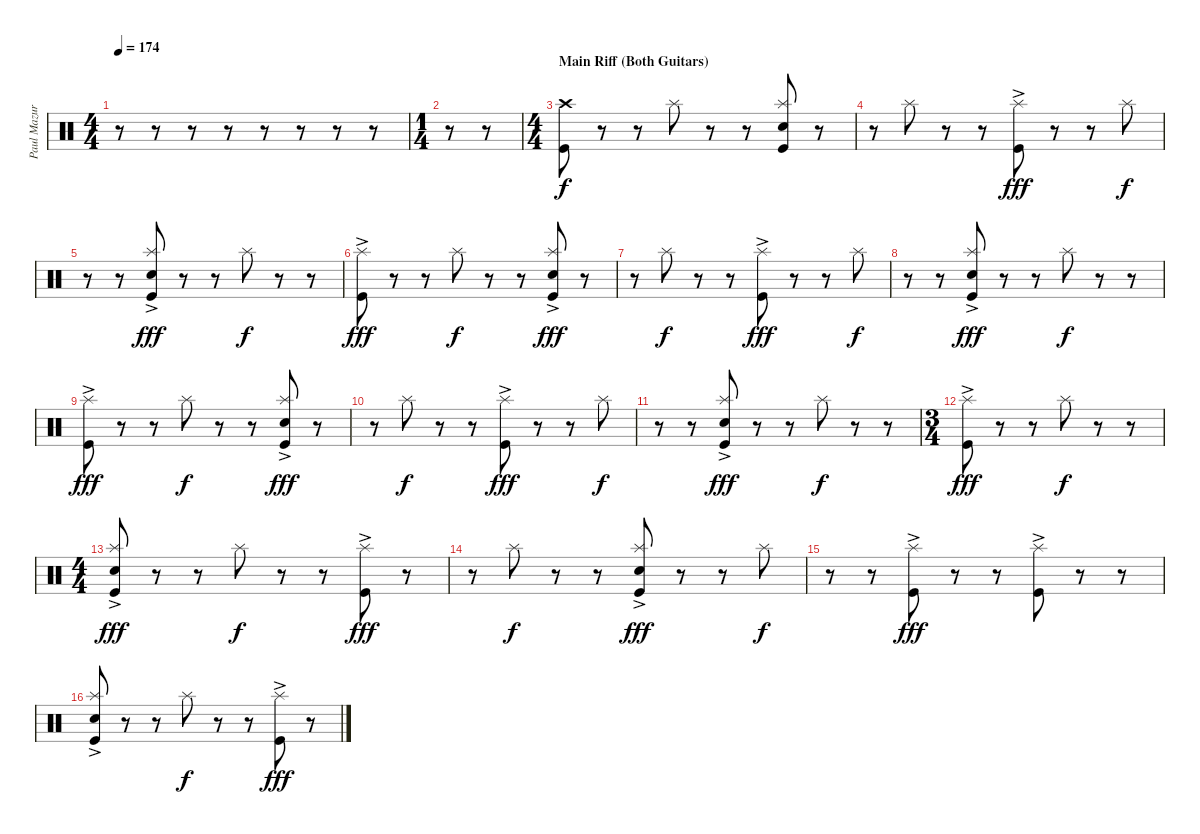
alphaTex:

\track ("Paul Mazurkiewicz" "Paul Mazur") {instrument percussion}
\staff {score}
\articulation defaults
\ts (4 4)
\tempo 174
\clef neutral
\ks c
r.8{dy fff} r.8 r.8 r.8 r.8 r.8 r.8 r.8 |
\ts (1 4)
r.8 r.8 |
\ts (4 4)
\section ("" "Main Riff (Both Guitars)")
("Crash high (hit)" "Kick (hit)").8{dy f} r.8 r.8 "Splash (hit)".8 r.8 r.8 ("Splash (hit)" "Electric Snare (hit)" "Kick (hit)").8 r.8 |
r.8 "Splash (hit)".8 r.8 r.8 ("Splash (hit)" "Kick (hit)"{ac}).8{dy fff} r.8 r.8 "Splash (hit)".8{dy f} |
r.8 r.8 ("Splash (hit)" "Electric Snare (hit)" "Kick (hit)"{ac}).8{dy fff} r.8 r.8 "Splash (hit)".8{dy f} r.8 r.8 |
("Splash (hit)" "Kick (hit)"{ac}).8{dy fff} r.8 r.8 "Splash (hit)".8{dy f} r.8 r.8 ("Splash (hit)" "Electric Snare (hit)" "Kick (hit)"{ac}).8{dy fff} r.8 |
r.8 "Splash (hit)".8{dy f} r.8 r.8 ("Splash (hit)" "Kick (hit)"{ac}).8{dy fff} r.8 r.8 "Splash (hit)".8{dy f} |
r.8 r.8 ("Splash (hit)" "Electric Snare (hit)" "Kick (hit)"{ac}).8{dy fff} r.8 r.8 "Splash (hit)".8{dy f} r.8 r.8 |
("Splash (hit)" "Kick (hit)"{ac}).8{dy fff} r.8 r.8 "Splash (hit)".8{dy f} r.8 r.8 ("Splash (hit)" "Electric Snare (hit)" "Kick (hit)"{ac}).8{dy fff} r.8 |
r.8 "Splash (hit)".8{dy f} r.8 r.8 ("Splash (hit)" "Kick (hit)"{ac}).8{dy fff} r.8 r.8 "Splash (hit)".8{dy f} |
r.8 r.8 ("Splash (hit)" "Electric Snare (hit)" "Kick (hit)"{ac}).8{dy fff} r.8 r.8 "Splash (hit)".8{dy f} r.8 r.8 |
\ts (3 4)
("Splash (hit)" "Kick (hit)"{ac}).8{dy fff} r.8 r.8 "Splash (hit)".8{dy f} r.8 r.8 |
\ts (4 4)
("Splash (hit)" "Electric Snare (hit)" "Kick (hit)"{ac}).8{dy fff} r.8 r.8 "Splash (hit)".8{dy f} r.8 r.8 ("Splash (hit)" "Kick (hit)"{ac}).8{dy fff} r.8 |
r.8 "Splash (hit)".8{dy f} r.8 r.8 ("Splash (hit)" "Electric Snare (hit)" "Kick (hit)"{ac}).8{dy fff} r.8 r.8 "Splash (hit)".8{dy f} |
r.8 r.8 ("Splash (hit)" "Kick (hit)"{ac}).8{dy fff} r.8 r.8 ("Splash (hit)" "Kick (hit)"{ac}).8 r.8 r.8 |
("Splash (hit)" "Electric Snare (hit)" "Kick (hit)"{ac}).8 r.8 r.8 "Splash (hit)".8{dy f} r.8 r.8 ("Splash (hit)" "Kick (hit)"{ac}).8{dy fff} r.8
